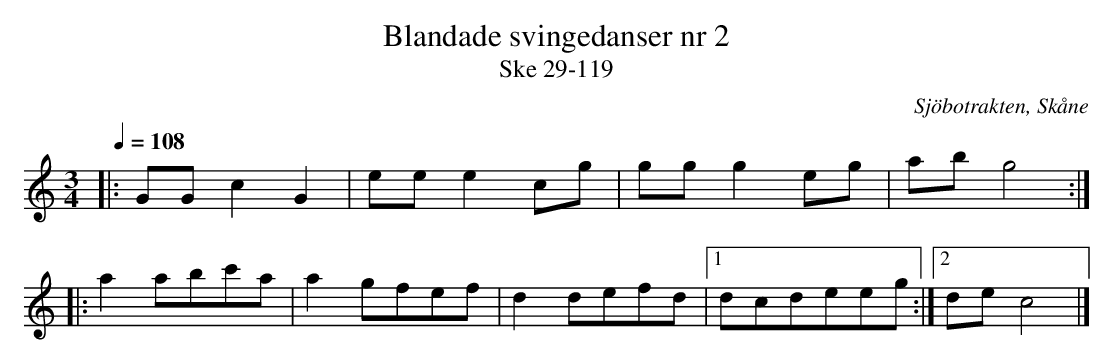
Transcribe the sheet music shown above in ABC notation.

X:1
T:Blandade svingedanser nr 2
T:Ske 29-119
O:Sjöbotrakten, Skåne
M:3/4
L:1/8
Q:1/4=108
K:C
|: GG c2 G2 | ee e2 cg | gg g2 eg | ab g4 :|
|: a2 abc'a | a2 gfef | d2 defd |1 dcdeeg :|2 de c4 |]
